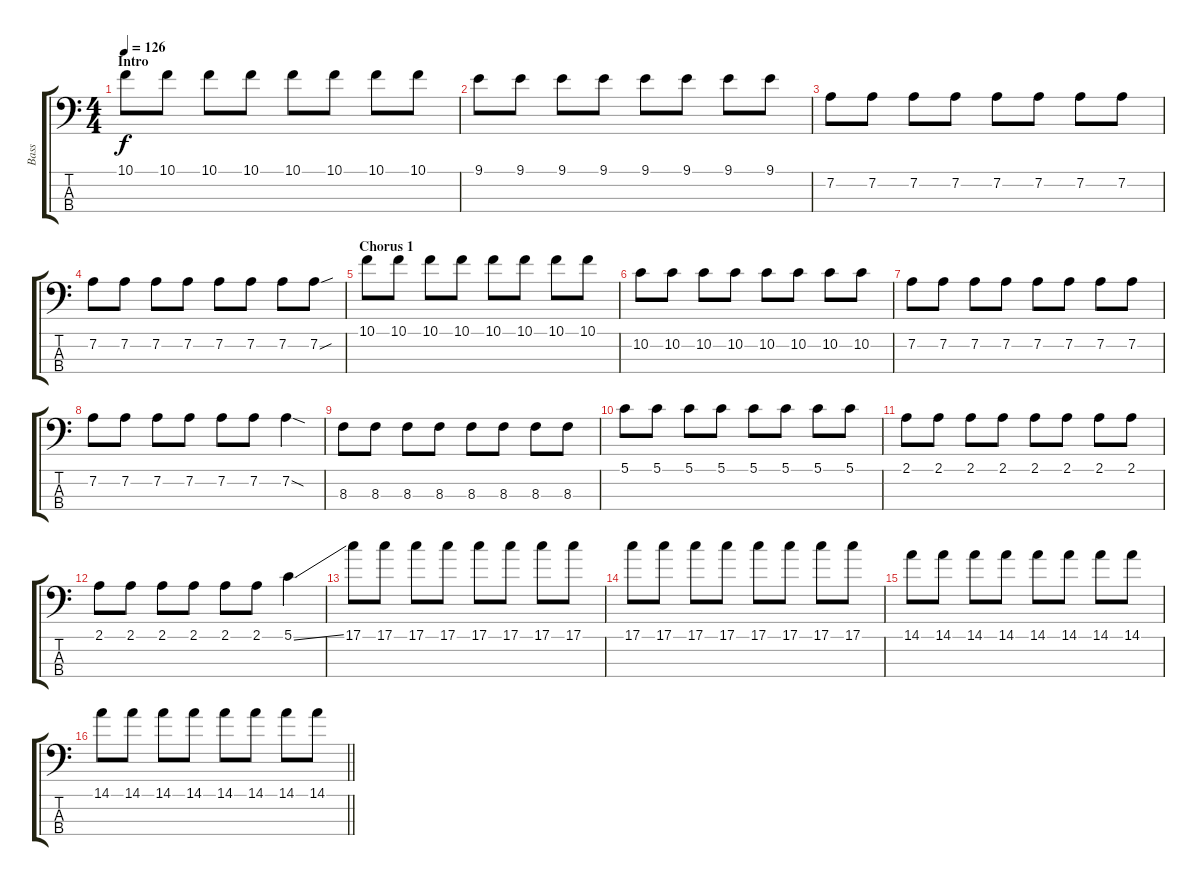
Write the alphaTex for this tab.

\track ("Bass" "Bass") {instrument electricbassfinger}
\staff {score tabs}
\tuning (G2 D2 A1 D1) {hide}
\ts (4 4)
\section ("" "Intro")
\tempo 126
\clef f4
\ks c
10.1.8{dy f instrument electricbassfinger} 10.1.8 10.1.8 10.1.8 10.1.8 10.1.8 10.1.8 10.1.8 |
9.1.8 9.1.8 9.1.8 9.1.8 9.1.8 9.1.8 9.1.8 9.1.8 |
7.2.8 7.2.8 7.2.8 7.2.8 7.2.8 7.2.8 7.2.8 7.2.8 |
7.2.8 7.2.8 7.2.8 7.2.8 7.2.8 7.2.8 7.2.8 7.2{sou}.8 |
\section ("" "Chorus 1")
10.1.8 10.1.8 10.1.8 10.1.8 10.1.8 10.1.8 10.1.8 10.1.8 |
10.2.8 10.2.8 10.2.8 10.2.8 10.2.8 10.2.8 10.2.8 10.2.8 |
7.2.8 7.2.8 7.2.8 7.2.8 7.2.8 7.2.8 7.2.8 7.2.8 |
7.2.8 7.2.8 7.2.8 7.2.8 7.2.8 7.2.8 7.2{sod}.4 |
8.3.8 8.3.8 8.3.8 8.3.8 8.3.8 8.3.8 8.3.8 8.3.8 |
5.1.8 5.1.8 5.1.8 5.1.8 5.1.8 5.1.8 5.1.8 5.1.8 |
2.1.8 2.1.8 2.1.8 2.1.8 2.1.8 2.1.8 2.1.8 2.1.8 |
2.1.8 2.1.8 2.1.8 2.1.8 2.1.8 2.1.8 5.1{ss}.4 |
17.1.8 17.1.8 17.1.8 17.1.8 17.1.8 17.1.8 17.1.8 17.1.8 |
17.1.8 17.1.8 17.1.8 17.1.8 17.1.8 17.1.8 17.1.8 17.1.8 |
14.1.8 14.1.8 14.1.8 14.1.8 14.1.8 14.1.8 14.1.8 14.1.8 |
\barLineRight lightlight
14.1.8 14.1.8 14.1.8 14.1.8 14.1.8 14.1.8 14.1.8 14.1.8
